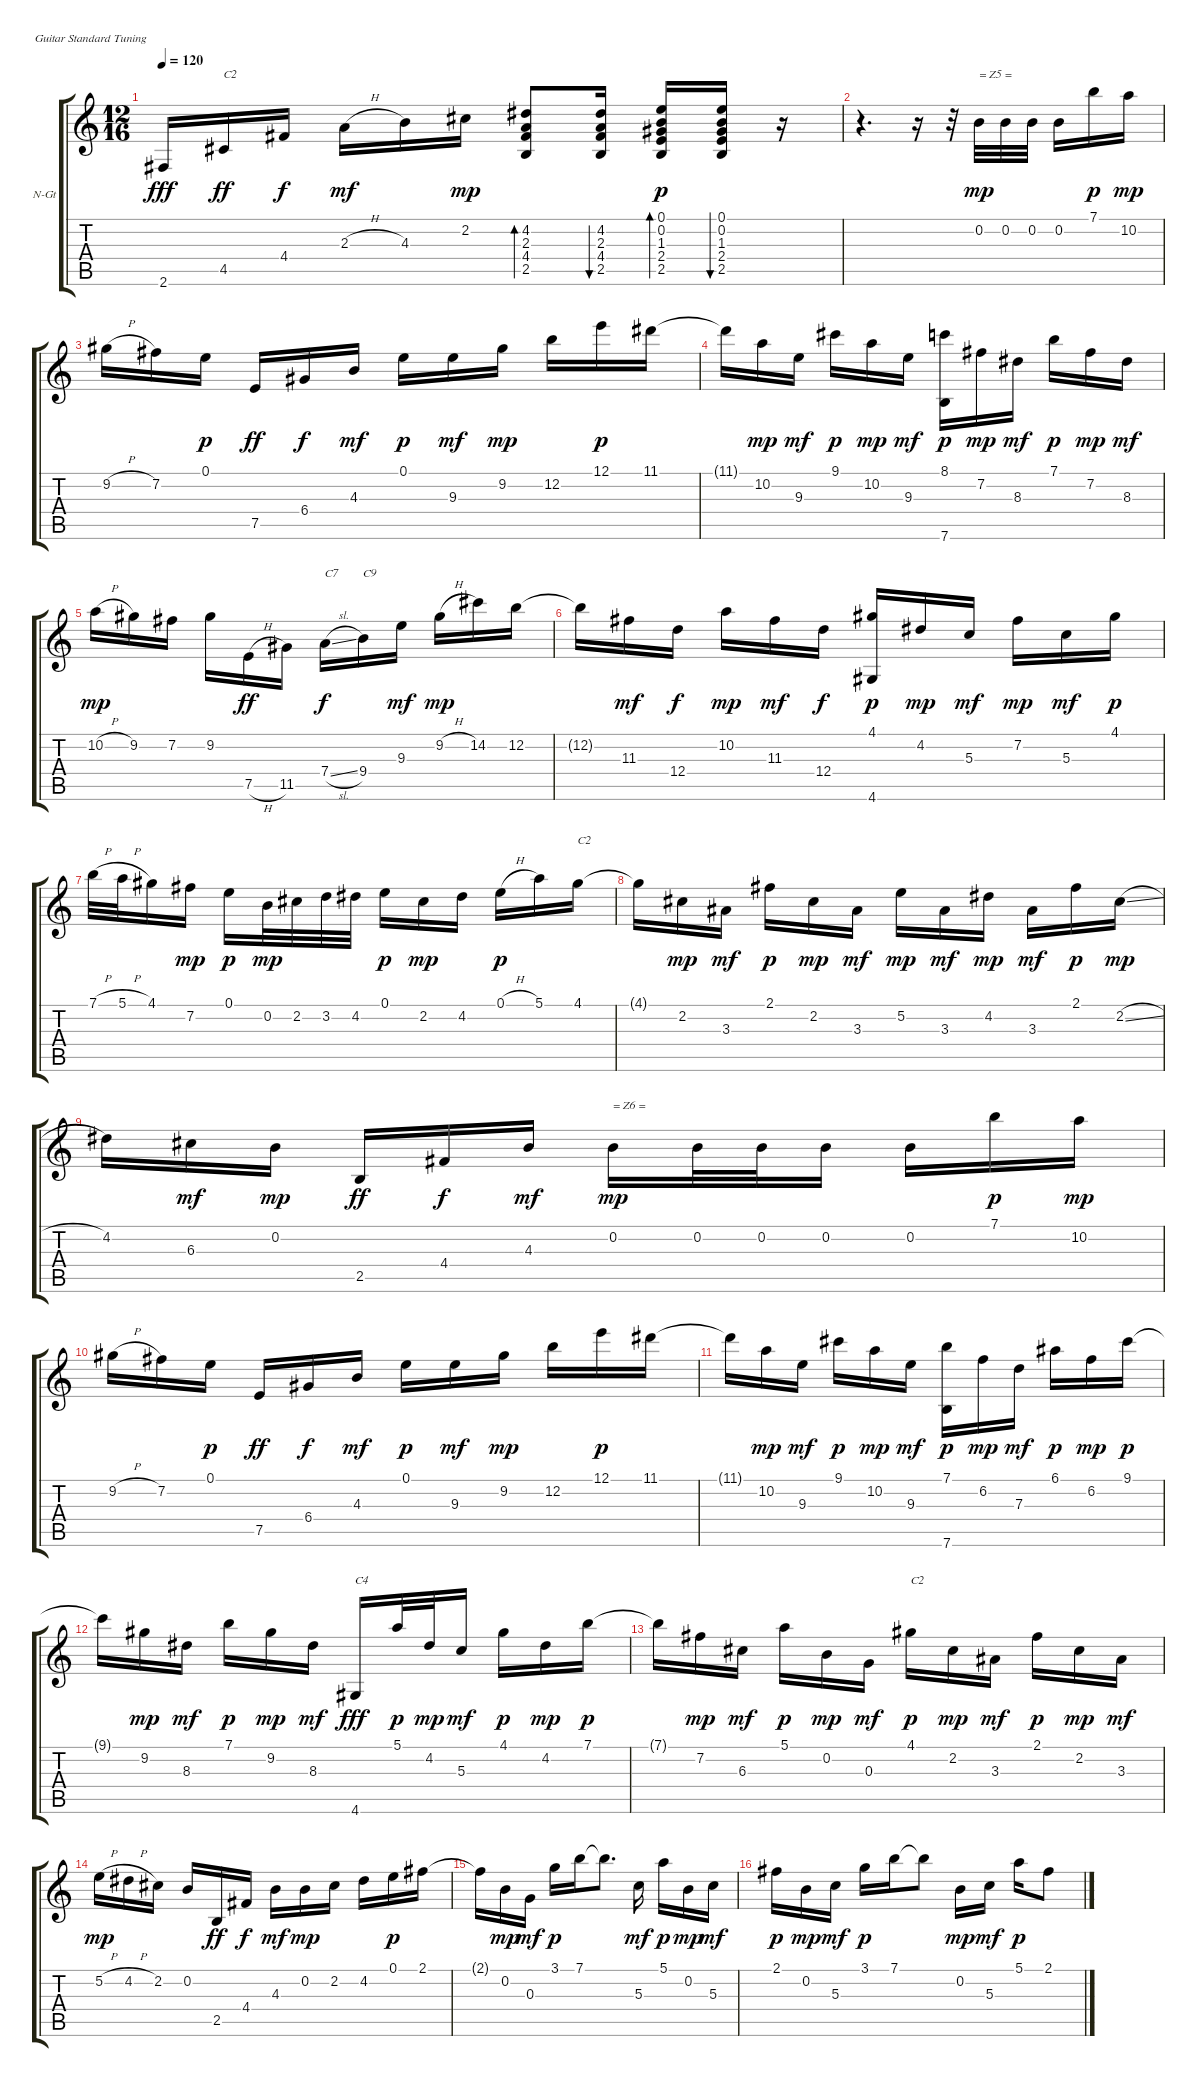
\bracketExtendMode groupsimilarinstruments
\firstSystemTrackNameOrientation horizontal
\otherSystemsTrackNameOrientation horizontal
\track ("Zapateado" "N-Gt") {instrument acousticguitarnylon}
\staff {score tabs}
\tuning (E4 B3 G3 D3 A2 E2)
\ts (12 16)
\tempo 120
\clef g2
\ks c
2.6.16{dy fff} 4.5.16{txt "C2" dy ff} 4.4.16{dy f} 2.3{h}.16{dy mf} 4.3.16 2.2.16{dy mp} (4.2 2.3 4.4 2.5).8{bd 60} (4.2 2.3 4.4 2.5).16{bu 60} (0.1 0.2 1.3 2.4 2.5).16{bd 60 dy p} (0.1 0.2 1.3 2.4 2.5).16{bu 30} r.16 |
r.4{d} r.16 r.32 0.2.32{txt "= Z5 =" dy mp} 0.2.32 0.2.32 0.2.16 7.1.16{dy p} 10.2.16{dy mp} |
9.2{h}.16 7.2.16 0.1.16{dy p} 7.5.16{dy ff} 6.4.16{dy f} 4.3.16{dy mf} 0.1.16{dy p} 9.3.16{dy mf} 9.2.16{dy mp} 12.2.16 12.1.16{dy p} 11.1.16 |
11.1{t}.16 10.2.16{dy mp} 9.3.16{dy mf} 9.1.16{dy p} 10.2.16{dy mp} 9.3.16{dy mf} (8.1 7.6).16{dy p} 7.2.16{dy mp} 8.3.16{dy mf} 7.1.16{dy p} 7.2.16{dy mp} 8.3.16{dy mf} |
10.2{h}.16{dy mp} 9.2.16 7.2.16 9.2.16 7.5{h}.16{dy ff} 11.5.16 7.4{sl}.16{txt "C7" dy f} 9.4.16{txt "C9"} 9.3.16{dy mf} 9.2{h}.16{dy mp} 14.2.16 12.2.16 |
12.2{t}.16 11.3.16{dy mf} 12.4.16{dy f} 10.2.16{dy mp} 11.3.16{dy mf} 12.4.16{dy f} (4.1 4.6).16{dy p} 4.2.16{dy mp} 5.3.16{dy mf} 7.2.16{dy mp} 5.3.16{dy mf} 4.1.16{dy p} |
7.1{h}.32 5.1{h}.32 4.1.16 7.2.16{dy mp} 0.1.16{dy p} 0.2.32{dy mp} 2.2.32 3.2.32 4.2.32 0.1.16{dy p} 2.2.16{dy mp} 4.2.16 0.1{h}.16{dy p} 5.1.16 4.1.16{txt "C2"} |
4.1{t}.16 2.2.16{dy mp} 3.3.16{dy mf} 2.1.16{dy p} 2.2.16{dy mp} 3.3.16{dy mf} 5.2.16{dy mp} 3.3.16{dy mf} 4.2.16{dy mp} 3.3.16{dy mf} 2.1.16{dy p} 2.2{sl}.16{dy mp} |
4.2.16 6.3.16{dy mf} 0.2.16{dy mp} 2.5.16{dy ff} 4.4.16{dy f} 4.3.16{dy mf} 0.2.16{txt "= Z6 =" dy mp} 0.2.32 0.2.32 0.2.16 0.2.16 7.1.16{dy p} 10.2.16{dy mp} |
9.2{h}.16 7.2.16 0.1.16{dy p} 7.5.16{dy ff} 6.4.16{dy f} 4.3.16{dy mf} 0.1.16{dy p} 9.3.16{dy mf} 9.2.16{dy mp} 12.2.16 12.1.16{dy p} 11.1.16 |
11.1{t}.16 10.2.16{dy mp} 9.3.16{dy mf} 9.1.16{dy p} 10.2.16{dy mp} 9.3.16{dy mf} (7.1 7.6).16{dy p} 6.2.16{dy mp} 7.3.16{dy mf} 6.1.16{dy p} 6.2.16{dy mp} 9.1.16{dy p} |
9.1{t}.16 9.2.16{dy mp} 8.3.16{dy mf} 7.1.16{dy p} 9.2.16{dy mp} 8.3.16{dy mf} 4.6.16{txt "C4" dy fff} 5.1.32{dy p} 4.2.32{dy mp} 5.3.16{dy mf} 4.1.16{dy p} 4.2.16{dy mp} 7.1.16{dy p} |
7.1{t}.16 7.2.16{dy mp} 6.3.16{dy mf} 5.1.16{dy p} 0.2.16{dy mp} 0.3.16{dy mf} 4.1.16{txt "C2" dy p} 2.2.16{dy mp} 3.3.16{dy mf} 2.1.16{dy p} 2.2.16{dy mp} 3.3.16{dy mf} |
5.2{h}.16{dy mp} 4.2{h}.16 2.2.16 0.2.16 2.5.16{dy ff} 4.4.16{dy f} 4.3.16{dy mf} 0.2.16{dy mp} 2.2.16 4.2.16 0.1.16{dy p} 2.1.16 |
2.1{t}.16 0.2.16{dy mp} 0.3.16{dy mf} 3.1.16{dy p} 7.1.16 7.1{t}.8{d} 5.3.16{dy mf} 5.1.16{dy p} 0.2.16{dy mp} 5.3.16{dy mf} |
2.1.16{dy p} 0.2.16{dy mp} 5.3.16{dy mf} 3.1.16{dy p} 7.1.16 7.1{t}.8 0.2.16{dy mp} 5.3.16{dy mf} 5.1.16{dy p} 2.1.8
